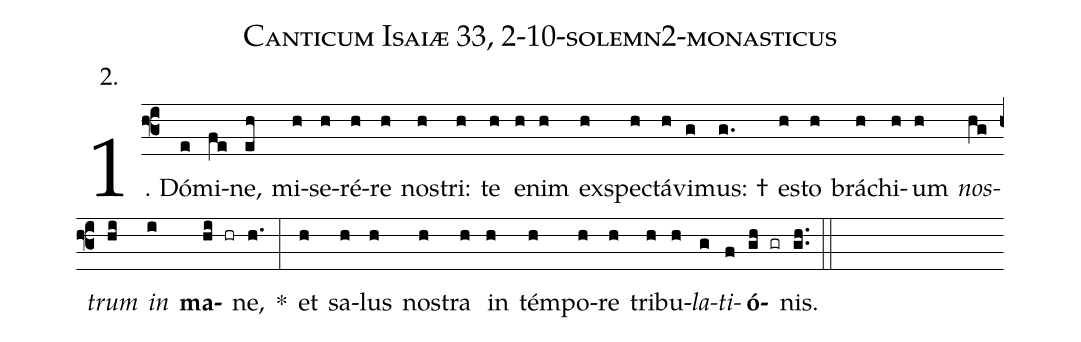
name: Canticum Isaiæ 33, 2-10-solemn2-monasticus;
annotation: 2.;
%%
(f3)1. Dó(e)mi(fe)ne,(eh) mi(h)se(h)ré(h)re(h) nos(h)tri:(h) te(h) e(h)nim(h) ex(h)spec(h)tá(h)vi(g)mus: †(g.) es(h)to(h) brá(h)chi(h)um(h) <i>nos</i>(hg)<i>trum</i>(hi) <i>in</i>(i) <b>ma</b>(hi hr)ne,(h.) *(:) et(h) sa(h)lus(h) nos(h)tra(h) in(h) tém(h)po(h)re(h) tri(h)bu(h)<i>la</i>(g)<i>ti</i>(f)<b>ó</b>(gh gr)nis.(gh..) (::)
